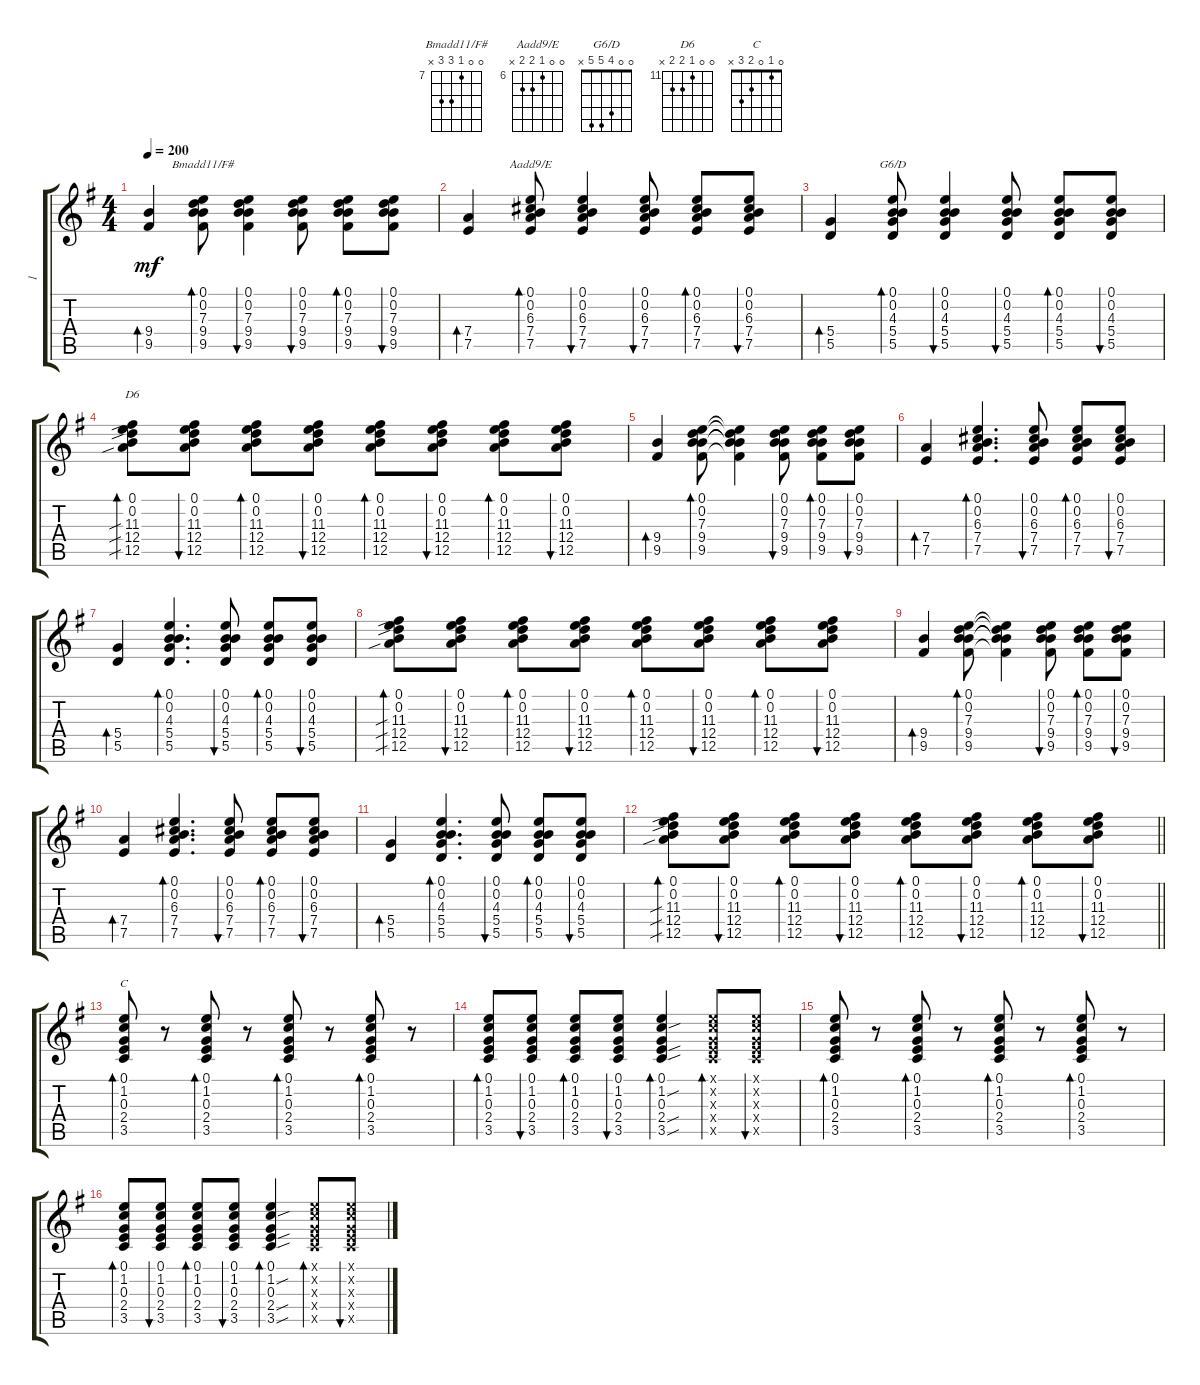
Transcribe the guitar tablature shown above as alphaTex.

\track ("1" "1") {instrument acousticguitarsteel}
\staff {score tabs}
\tuning (E4 B3 G3 D3 A2 E2) {hide}
\chord ("Bmadd11/F#" 0 0 7 9 9 x) {firstfret 7}
\chord ("Aadd9/E" 0 0 6 7 7 x) {firstfret 6}
\chord ("G6/D" 0 0 4 5 5 x)
\chord ("D6" 0 0 11 12 12 x) {firstfret 11}
\chord ("C" 0 1 0 2 3 x)
\ts (4 4)
\tempo 200
\clef g2
\ks g
(9.4 9.5).4{bd 30 dy mf} (0.1 0.2 7.3 9.4 9.5).8{bd 30 ch "Bmadd11/F#"} (0.1 0.2 7.3 9.4 9.5).4{bu 30} (0.1 0.2 7.3 9.4 9.5).8{bu 30} (0.1 0.2 7.3 9.4 9.5).8{bd 30} (0.1 0.2 7.3 9.4 9.5).8{bu 30} |
(7.4 7.5).4{bd 30} (0.1 0.2 6.3 7.4 7.5).8{bd 30 ch "Aadd9/E"} (0.1 0.2 6.3 7.4 7.5).4{bu 30} (0.1 0.2 6.3 7.4 7.5).8{bu 30} (0.1 0.2 6.3 7.4 7.5).8{bd 30} (0.1 0.2 6.3 7.4 7.5).8{bu 30} |
(5.4 5.5).4{bd 30} (0.1 0.2 4.3 5.4 5.5).8{bd 30 ch "G6/D"} (0.1 0.2 4.3 5.4 5.5).4{bu 30} (0.1 0.2 4.3 5.4 5.5).8{bu 30} (0.1 0.2 4.3 5.4 5.5).8{bd 30} (0.1 0.2 4.3 5.4 5.5).8{bu 30} |
(0.1 0.2 11.3{sib} 12.4{sib} 12.5{sib}).8{bd 30 ch "D6"} (0.1 0.2 11.3 12.4 12.5).8{bu 30} (0.1 0.2 11.3 12.4 12.5).8{bd 30} (0.1 0.2 11.3 12.4 12.5).8{bu 30} (0.1 0.2 11.3 12.4 12.5).8{bd 30} (0.1 0.2 11.3 12.4 12.5).8{bu 30} (0.1 0.2 11.3 12.4 12.5).8{bd 30} (0.1 0.2 11.3 12.4 12.5).8{bu 30} |
(9.4 9.5).4{bd 30} (0.1 0.2 7.3 9.4 9.5).8{bd 30} (0.1{t} 0.2{t} 7.3{t} 9.4{t} 9.5{t}).4 (0.1 0.2 7.3 9.4 9.5).8{bu 30} (0.1 0.2 7.3 9.4 9.5).8{bd 30} (0.1 0.2 7.3 9.4 9.5).8{bu 30} |
(7.4 7.5).4{bd 30} (0.1 0.2 6.3 7.4 7.5).4{d bd 30} (0.1 0.2 6.3 7.4 7.5).8{bu 30} (0.1 0.2 6.3 7.4 7.5).8{bd 30} (0.1 0.2 6.3 7.4 7.5).8{bu 30} |
(5.4 5.5).4{bd 30} (0.1 0.2 4.3 5.4 5.5).4{d bd 30} (0.1 0.2 4.3 5.4 5.5).8{bu 30} (0.1 0.2 4.3 5.4 5.5).8{bd 30} (0.1 0.2 4.3 5.4 5.5).8{bu 30} |
(0.1 0.2 11.3{sib} 12.4{sib} 12.5{sib}).8{bd 30} (0.1 0.2 11.3 12.4 12.5).8{bu 30} (0.1 0.2 11.3 12.4 12.5).8{bd 30} (0.1 0.2 11.3 12.4 12.5).8{bu 30} (0.1 0.2 11.3 12.4 12.5).8{bd 30} (0.1 0.2 11.3 12.4 12.5).8{bu 30} (0.1 0.2 11.3 12.4 12.5).8{bd 30} (0.1 0.2 11.3 12.4 12.5).8{bu 30} |
(9.4 9.5).4{bd 30} (0.1 0.2 7.3 9.4 9.5).8{bd 30} (0.1{t} 0.2{t} 7.3{t} 9.4{t} 9.5{t}).4 (0.1 0.2 7.3 9.4 9.5).8{bu 30} (0.1 0.2 7.3 9.4 9.5).8{bd 30} (0.1 0.2 7.3 9.4 9.5).8{bu 30} |
(7.4 7.5).4{bd 30} (0.1 0.2 6.3 7.4 7.5).4{d bd 30} (0.1 0.2 6.3 7.4 7.5).8{bu 30} (0.1 0.2 6.3 7.4 7.5).8{bd 30} (0.1 0.2 6.3 7.4 7.5).8{bu 30} |
(5.4 5.5).4{bd 30} (0.1 0.2 4.3 5.4 5.5).4{d bd 30} (0.1 0.2 4.3 5.4 5.5).8{bu 30} (0.1 0.2 4.3 5.4 5.5).8{bd 30} (0.1 0.2 4.3 5.4 5.5).8{bu 30} |
\barLineRight lightlight
(0.1 0.2 11.3{sib} 12.4{sib} 12.5{sib}).8{bd 30} (0.1 0.2 11.3 12.4 12.5).8{bu 30} (0.1 0.2 11.3 12.4 12.5).8{bd 30} (0.1 0.2 11.3 12.4 12.5).8{bu 30} (0.1 0.2 11.3 12.4 12.5).8{bd 30} (0.1 0.2 11.3 12.4 12.5).8{bu 30} (0.1 0.2 11.3 12.4 12.5).8{bd 30} (0.1 0.2 11.3 12.4 12.5).8{bu 30} |
(0.1 1.2 0.3 2.4 3.5).8{bd 30 ch "C"} r.8 (0.1 1.2 0.3 2.4 3.5).8{bd 30} r.8 (0.1 1.2 0.3 2.4 3.5).8{bd 30} r.8 (0.1 1.2 0.3 2.4 3.5).8{bd 30} r.8 |
(0.1 1.2 0.3 2.4 3.5).8{bd 30} (0.1 1.2 0.3 2.4 3.5).8{bu 30} (0.1 1.2 0.3 2.4 3.5).8{bd 30} (0.1 1.2 0.3 2.4 3.5).8{bu 30} (0.1 1.2{sou} 0.3 2.4{sou} 3.5{sou}).4{bd 30} (0.1{x} 1.2{x} 0.3{x} 2.4{x} 3.5{x}).8{bd 30} (0.1{x} 1.2{x} 0.3{x} 2.4{x} 3.5{x}).8{bu 30} |
(0.1 1.2 0.3 2.4 3.5).8{bd 30} r.8 (0.1 1.2 0.3 2.4 3.5).8{bd 30} r.8 (0.1 1.2 0.3 2.4 3.5).8{bd 30} r.8 (0.1 1.2 0.3 2.4 3.5).8{bd 30} r.8 |
(0.1 1.2 0.3 2.4 3.5).8{bd 30} (0.1 1.2 0.3 2.4 3.5).8{bu 30} (0.1 1.2 0.3 2.4 3.5).8{bd 30} (0.1 1.2 0.3 2.4 3.5).8{bu 30} (0.1 1.2{sou} 0.3 2.4{sou} 3.5{sou}).4{bd 30} (0.1{x} 1.2{x} 0.3{x} 2.4{x} 3.5{x}).8{bd 30} (0.1{x} 1.2{x} 0.3{x} 2.4{x} 3.5{x}).8{bu 30}
